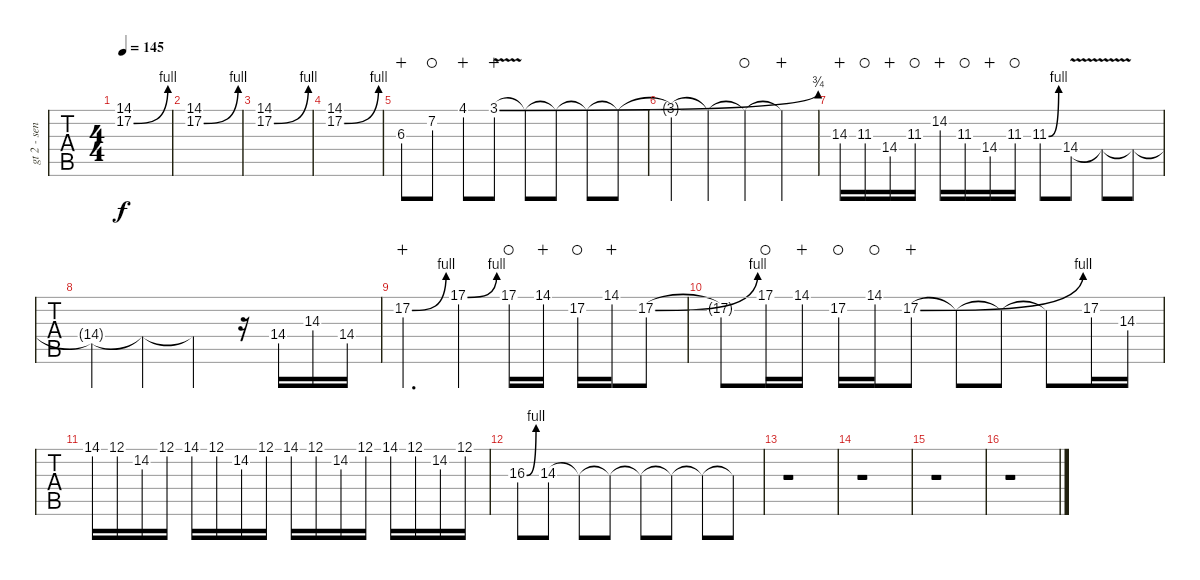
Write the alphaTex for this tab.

\track ("gt 2 - sensible" "gt 2 - sen") {instrument distortionguitar}
\staff {tabs}
\tuning (E4 B3 G3 D3 A2 E2) {hide}
\ts (4 4)
\tempo 145
\clef g2
\ks c
(14.1 17.2{be (bend 0 0 60 4)}).1{dy f} |
(14.1 17.2{be (bend 0 0 60 4)}).1 |
(14.1 17.2{be (bend 0 0 60 4)}).1 |
(14.1 17.2{be (bend 0 0 60 4)}).1 |
6.3.8{wahc} 7.2.8{waho} 4.1.8{wahc} 3.1{be (bend 0 0 60 3) v}.8{wahc} 3.1{t}.8 3.1{t}.8 3.1{t}.8 3.1{t}.8 |
3.1{t}.4 3.1{t}.4 3.1{t}.4{waho} 3.1{t}.4{wahc} |
14.3.16{wahc} 11.3.16{waho} 14.4.16{wahc} 11.3.16{waho} 14.2.16{wahc} 11.3.16{waho} 14.4.16{wahc} 11.3.16{waho} 11.3{be (bend 0 0 60 4)}.8 14.4{v}.8 14.4{t}.8 14.4{t}.8 |
14.4{t}.4 14.4{t}.4 14.4{t}.4 r.16 14.4.16 14.3.16 14.4.16 |
17.2{be (bend 0 0 60 4)}.4{d wahc} 17.1{be (bend 0 0 60 4)}.4 17.1.16{waho} 14.1.16{wahc} 17.2.16{waho} 14.1.16{wahc} 17.2{be (bend 0 0 60 4)}.8 |
17.2{t}.8 17.1.16{waho} 14.1.16{wahc} 17.2.16{waho} 14.1.16{waho} 17.2{be (bend 0 0 60 4)}.8{wahc} 17.2{t}.8 17.2{t}.8 17.2{t}.8 17.2.16 14.3.16 |
14.1.16 12.1.16 14.2.16 12.1.16 14.1.16 12.1.16 14.2.16 12.1.16 14.1.16 12.1.16 14.2.16 12.1.16 14.1.16 12.1.16 14.2.16 12.1.16 |
16.3{be (bend 0 0 60 4)}.8 14.3.8 14.3{t}.8 14.3{t}.8 14.3{t}.8 14.3{t}.8 14.3{t}.8 14.3{t}.8 |
r.1 |
r.1 |
r.1 |
r.1
